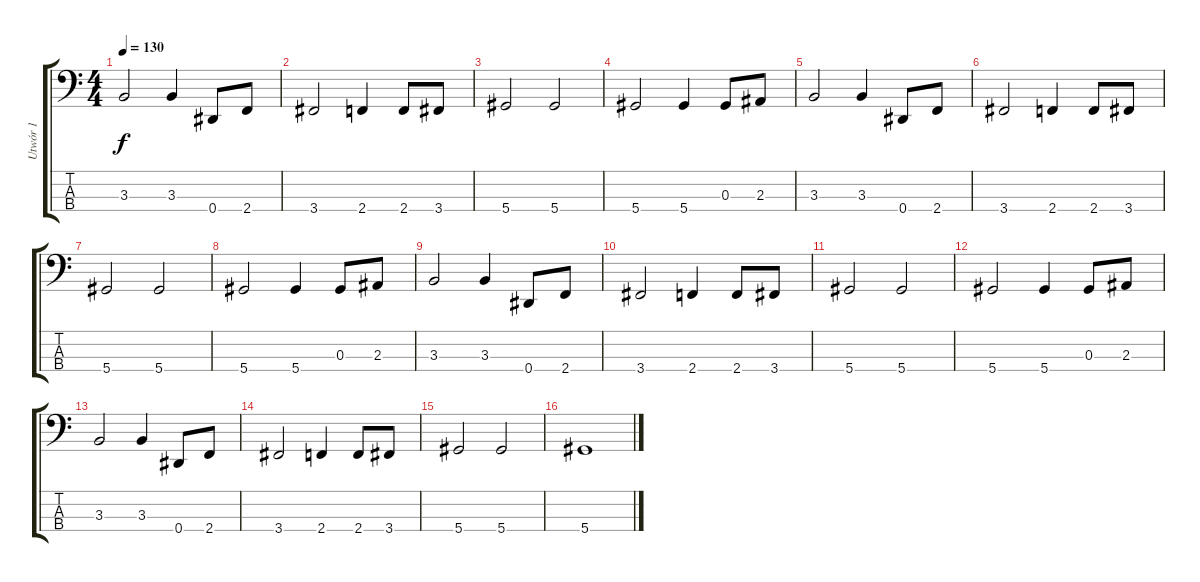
\track ("Utwór 1" "Utwór 1") {instrument electricbassfinger}
\staff {score tabs}
\tuning (Gb2 Db2 Ab1 Eb1) {hide}
\ts (4 4)
\tempo 130
\clef f4
\ks c
3.3.2{dy f} 3.3.4 0.4.8 2.4.8 |
3.4.2 2.4.4 2.4.8 3.4.8 |
5.4.2 5.4.2 |
5.4.2 5.4.4 0.3.8 2.3.8 |
3.3.2 3.3.4 0.4.8 2.4.8 |
3.4.2 2.4.4 2.4.8 3.4.8 |
5.4.2 5.4.2 |
5.4.2 5.4.4 0.3.8 2.3.8 |
3.3.2 3.3.4 0.4.8 2.4.8 |
3.4.2 2.4.4 2.4.8 3.4.8 |
5.4.2 5.4.2 |
5.4.2 5.4.4 0.3.8 2.3.8 |
3.3.2 3.3.4 0.4.8 2.4.8 |
3.4.2 2.4.4 2.4.8 3.4.8 |
5.4.2 5.4.2 |
5.4.1
